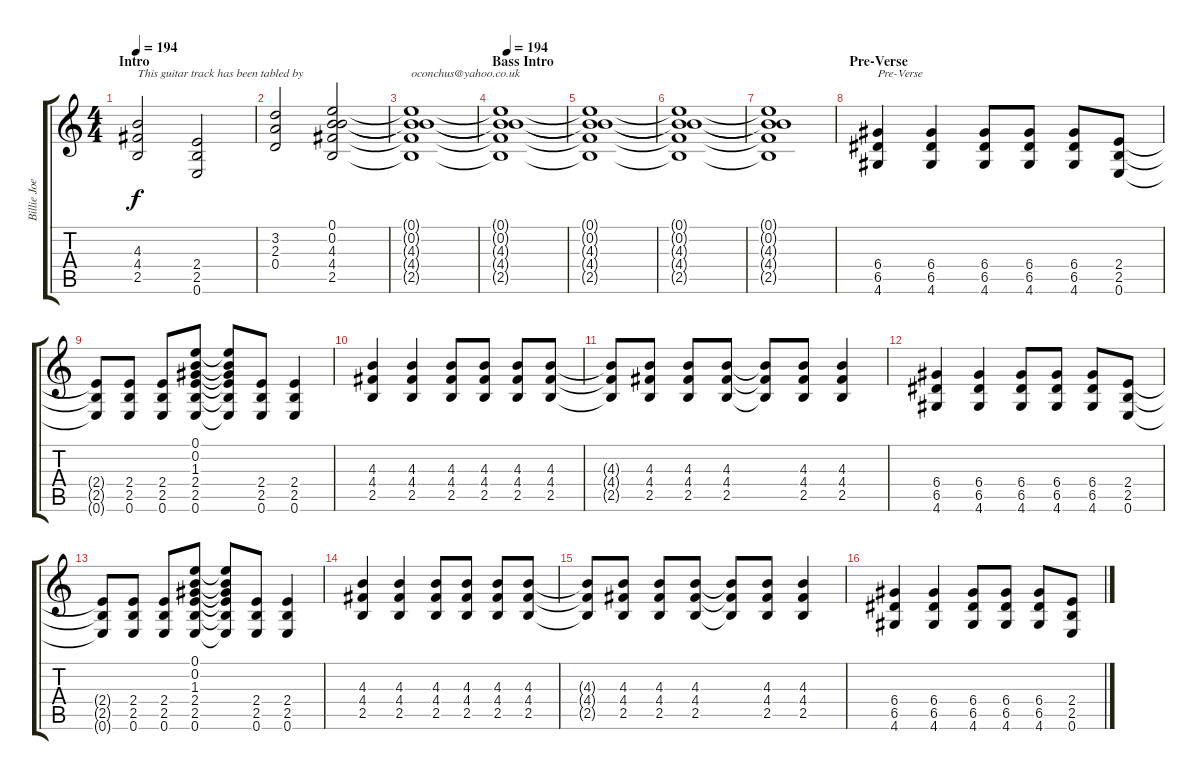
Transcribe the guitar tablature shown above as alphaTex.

\track ("Billie Joe (Guitar)" "Billie Joe") {instrument distortionguitar}
\staff {score tabs}
\tuning (E4 B3 G3 D3 A2 E2) {hide}
\ts (4 4)
\section ("" "Intro")
\tempo 194
\tempo 180
\tempo 194
\clef g2
\ks c
(4.3 4.4 2.5).2{txt "This guitar track has been tabled by" dy f instrument distortionguitar} (2.4 2.5 0.6).2 |
(3.2 2.3 0.4).2 (0.1 0.2 4.3 4.4 2.5).2 |
(0.1{t} 0.2{t} 4.3{t} 4.4{t} 2.5{t}).1{txt "oconchus@yahoo.co.uk"} |
\section ("" "Bass Intro")
\tempo 194
(0.1{t} 0.2{t} 4.3{t} 4.4{t} 2.5{t}).1{volume 3} |
(0.1{t} 0.2{t} 4.3{t} 4.4{t} 2.5{t}).1 |
(0.1{t} 0.2{t} 4.3{t} 4.4{t} 2.5{t}).1 |
(0.1{t} 0.2{t} 4.3{t} 4.4{t} 2.5{t}).1 |
\section ("" "Pre-Verse")
(6.4 6.5 4.6).4{txt "Pre-Verse" volume 13} (6.4 6.5 4.6).4 (6.4 6.5 4.6).8 (6.4 6.5 4.6).8 (6.4 6.5 4.6).8 (2.4 2.5 0.6).8 |
(2.4{t} 2.5{t} 0.6{t}).8 (2.4 2.5 0.6).8 (2.4 2.5 0.6).8 (0.1 0.2 1.3 2.4 2.5 0.6).8 (0.1{t} 0.2{t} 1.3{t} 2.4{t} 2.5{t} 0.6{t}).8 (2.4 2.5 0.6).8 (2.4 2.5 0.6).4 |
(4.3 4.4 2.5).4 (4.3 4.4 2.5).4 (4.3 4.4 2.5).8 (4.3 4.4 2.5).8 (4.3 4.4 2.5).8 (4.3 4.4 2.5).8 |
(4.3{t} 4.4{t} 2.5{t}).8 (4.3 4.4 2.5).8 (4.3 4.4 2.5).8 (4.3 4.4 2.5).8 (4.3{t} 4.4{t} 2.5{t}).8 (4.3 4.4 2.5).8 (4.3 4.4 2.5).4 |
(6.4 6.5 4.6).4{volume 13} (6.4 6.5 4.6).4 (6.4 6.5 4.6).8 (6.4 6.5 4.6).8 (6.4 6.5 4.6).8 (2.4 2.5 0.6).8 |
(2.4{t} 2.5{t} 0.6{t}).8 (2.4 2.5 0.6).8 (2.4 2.5 0.6).8 (0.1 0.2 1.3 2.4 2.5 0.6).8 (0.1{t} 0.2{t} 1.3{t} 2.4{t} 2.5{t} 0.6{t}).8 (2.4 2.5 0.6).8 (2.4 2.5 0.6).4 |
(4.3 4.4 2.5).4 (4.3 4.4 2.5).4 (4.3 4.4 2.5).8 (4.3 4.4 2.5).8 (4.3 4.4 2.5).8 (4.3 4.4 2.5).8 |
(4.3{t} 4.4{t} 2.5{t}).8 (4.3 4.4 2.5).8 (4.3 4.4 2.5).8 (4.3 4.4 2.5).8 (4.3{t} 4.4{t} 2.5{t}).8 (4.3 4.4 2.5).8 (4.3 4.4 2.5).4 |
(6.4 6.5 4.6).4 (6.4 6.5 4.6).4 (6.4 6.5 4.6).8 (6.4 6.5 4.6).8 (6.4 6.5 4.6).8 (2.4 2.5 0.6).8
